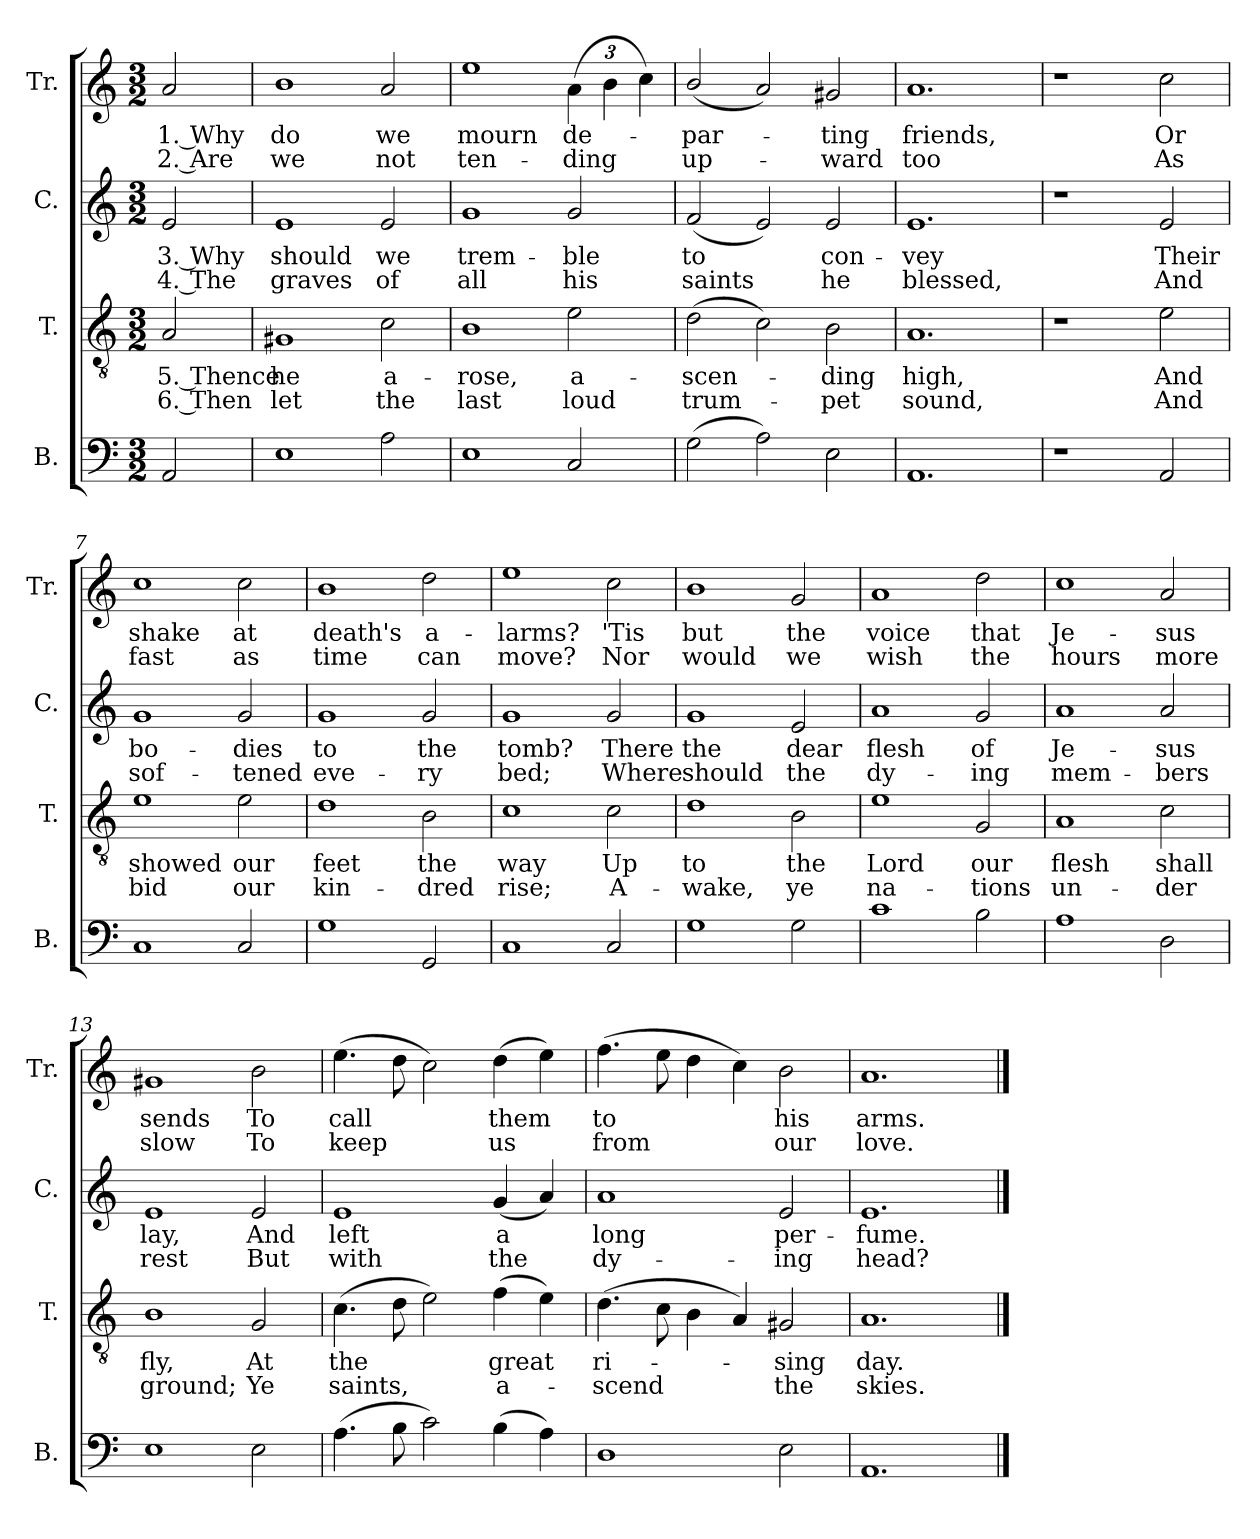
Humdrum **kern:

**kern	**kern	**text	**text	**kern	**text	**text	**kern	**text	**text
*part4	*part3	*part3	*part3	*part2	*part2	*part2	*part1	*part1	*part1
*staff4	*staff3	*staff3	*staff3	*staff2	*staff2	*staff2	*staff1	*staff1	*staff1
*I"B.	*I"T.	*	*	*I"C.	*	*	*I"Tr.	*	*
*I'B.	*I'T.	*	*	*I'C.	*	*	*I'Tr.	*	*
*clefF4	*clefGv2	*	*	*clefG2	*	*	*clefG2	*	*
*k[]	*k[]	*	*	*k[]	*	*	*k[]	*	*
*M3/2	*M3/2	*	*	*M3/2	*	*	*M3/2	*	*
*MM150	*MM150	*	*	*MM150	*	*	*MM150	*	*
=1	=1	=1	=1	=1	=1	=1	=1	=1	=1
2AA/	2A/	5. Thence	6. Then	2e/	3. Why	4. The	2a/	1. Why	2. Are
=2	=2	=2	=2	=2	=2	=2	=2	=2	=2
1E	1G#X	he	let	1e	should	graves	1b	do	we
2A\	2c\	a-	the	2e/	we	of	2a/	we	not
=3	=3	=3	=3	=3	=3	=3	=3	=3	=3
1E	1B	-rose,	last	1g	trem-	all	1ee	mourn	ten-
*	*	*	*	*	*	*	*Xbrackettup	*	*
2C/	2e\	a-	loud	2g/	-ble	his	(6a\	de-	-ding
.	.	.	.	.	.	.	6b\	.	.
.	.	.	.	.	.	.	6cc\)	.	.
=4	=4	=4	=4	=4	=4	=4	=4	=4	=4
(2G\	(2d\	-scen-	trum-	(2f/	to	saints	(2b/	-par-	up-
2A\)	2c\)	.	.	2e/)	.	.	2a/)	.	.
2E\	2B\	-ding	-pet	2e/	con-	he	2g#X/	-ting	-ward
=5	=5	=5	=5	=5	=5	=5	=5	=5	=5
1.AA	1.A	high,	sound,	1.e	-vey	blessed,	1.a	friends,	too
=6	=6	=6	=6	=6	=6	=6	=6	=6	=6
1r	1r	.	.	1r	.	.	1r	.	.
2AA/	2e\	And	And	2e/	Their	And	2cc\	Or	As
=7	=7	=7	=7	=7	=7	=7	=7	=7	=7
1C	1e	showed	bid	1g	bo-	sof-	1cc	shake	fast
2C/	2e\	our	our	2g/	-dies	-tened	2cc\	at	as
=8	=8	=8	=8	=8	=8	=8	=8	=8	=8
1G	1d	feet	kin-	1g	to	eve-	1b	death's	time
2GG/	2B\	the	-dred	2g/	the	-ry	2dd\	a-	can
=9	=9	=9	=9	=9	=9	=9	=9	=9	=9
1C	1c	way	rise;	1g	tomb?	bed;	1ee	-larms?	move?
2C/	2c\	Up	A-	2g/	There	Where	2cc\	'Tis	Nor
!!LO:LB:g=z
=10	=10	=10	=10	=10	=10	=10	=10	=10	=10
1G	1d	to	-wake,	1g	the	should	1b	but	would
2G\	2B\	the	ye	2e/	dear	the	2g/	the	we
=11	=11	=11	=11	=11	=11	=11	=11	=11	=11
1c	1e	Lord	na-	1a	flesh	dy-	1a	voice	wish
2B\	2G/	our	-tions	2g/	of	-ing	2dd\	that	the
=12	=12	=12	=12	=12	=12	=12	=12	=12	=12
1A	1A	flesh	un-	1a	Je-	mem-	1cc	Je-	hours
2D\	2c\	shall	-der	2a/	-sus	-bers	2a/	-sus	more
=13	=13	=13	=13	=13	=13	=13	=13	=13	=13
1E	1B	fly,	ground;	1e	lay,	rest	1g#X	sends	slow
2E\	2G/	At	Ye	2e/	And	But	2b\	To	To
=14	=14	=14	=14	=14	=14	=14	=14	=14	=14
(4.A\	(4.c\	the	saints,	1e	left	with	(4.ee\	call	keep
8B\	8d\	.	.	.	.	.	8dd\	.	.
2c\)	2e\)	.	.	.	.	.	2cc\)	.	.
(4B\	(4f\	great	a-	(4g/	a	the	(4dd\	them	us
4A\)	4e\)	.	.	4a/)	.	.	4ee\)	.	.
=15	=15	=15	=15	=15	=15	=15	=15	=15	=15
1D	(4.d\	ri-	-scend	1a	long	dy-	(4.ff\	to	from
.	8c\	.	.	.	.	.	8ee\	.	.
.	4B\	.	.	.	.	.	4dd\	.	.
.	4A/)	.	.	.	.	.	4cc\)	.	.
2E\	2G#X/	-sing	the	2e/	per-	-ing	2b\	his	our
=16	=16	=16	=16	=16	=16	=16	=16	=16	=16
1.AA	1.A	day.	skies.	1.e	-fume.	head?	1.a	arms.	love.
==	==	==	==	==	==	==	==	==	==
*-	*-	*-	*-	*-	*-	*-	*-	*-	*-
